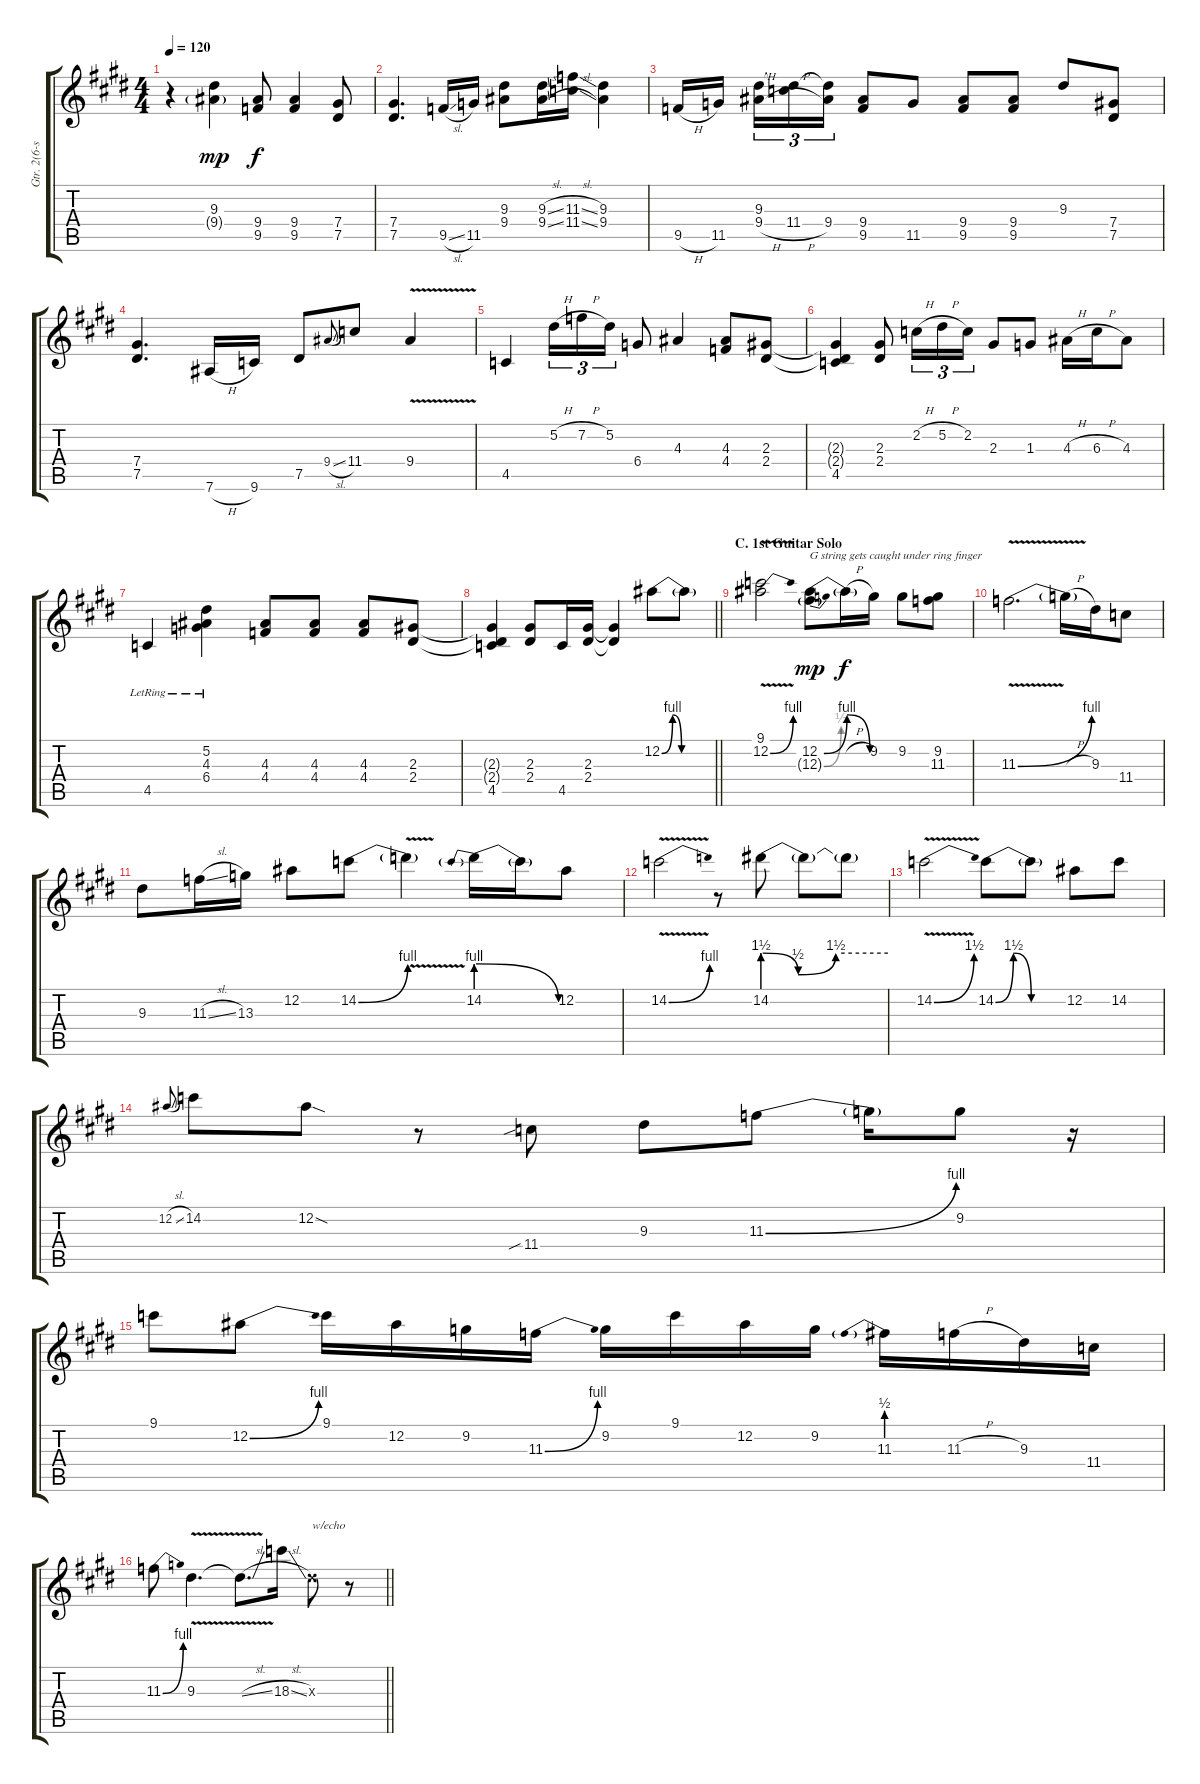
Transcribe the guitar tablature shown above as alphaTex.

\track ("Gtr. 2(6-string elc. w/dist.)" "Gtr. 2(6-s") {instrument distortionguitar}
\staff {score tabs}
\tuning (Eb4 Bb3 Gb3 Db3 Ab2 Eb2) {hide}
\ts (4 4)
\tempo 120
\clef g2
\ks e
r.4{dy f} (9.3 9.4{g}).4{dy mp} (9.4 9.5).8{dy f} (9.4 9.5).4 (7.4 7.5).8 |
(7.4 7.5).4{d} 9.5{sl}.16 11.5.16 (9.3 9.4).8 (9.3{sl} 9.4{sl}).16 (11.3{sl} 11.4{sl}).16 (9.3 9.4).4 |
9.5{h}.16 11.5.16{beam splitsecondary} (9.3 9.4{h}).16{tu (3 2)} (9.3{t} 11.4{h}).16{tu (3 2)} (9.3{t} 9.4).16{tu (3 2)} (9.4 9.5).8 11.5.8 (9.4 9.5).8 (9.4 9.5).8 9.3.8 (7.4 7.5).8 |
(7.4 7.5).4{d} 7.6{h}.16 9.6.16 7.5.8 9.4{sl}.8{gr onbeat} 11.4.8 9.4{v}.4 |
4.5.4 5.2{h}.16{tu (3 2)} 7.2{h}.16{tu (3 2)} 5.2.16{tu (3 2)} 6.4.8 4.3.4 (4.3 4.4).8 (2.3 2.4).8 |
(2.3{t} 2.4{t} 4.5).4 (2.3 2.4).8 2.2{h}.16{tu (3 2)} 5.2{h}.16{tu (3 2)} 2.2.16{tu (3 2)} 2.3.8 1.3.8 4.3{h}.16 6.3{h}.16 4.3.8 |
4.5{lr}.4 (5.2{lr} 4.3{lr} 6.4{lr}).4 (4.3 4.4).8 (4.3 4.4).8 (4.3 4.4).8 (2.3 2.4).8 |
\barLineRight lightlight
(2.3{t} 2.4{t} 4.5).4 (2.3 2.4).8 4.5.16 (2.3 2.4).16 (2.3{t} 2.4{t}).4 12.2{be (custom 0 0 12 4 22 0 30 0 60 0)}.8 12.2{t}.8 |
\section ("" "C. 1st Guitar Solo")
(9.1 12.2{be (bend 0 0 60 4) v}).2 (12.2{be (bendrelease 0 0 30 4 30 4 60 0)} 12.3{be (bend 0 0 60 2) g}).8{txt "G string gets caught under ring finger" dy mp} 12.2{h t}.16{dy f} 9.2.16 9.2.8 (9.2 11.3).8 |
11.3{be (bend 0 0 60 4) v}.2{d} 11.3{h t}.16 9.3.16 11.4.8 |
9.3.8 11.3{sl}.16 13.3.16 12.2.8 14.2{be (bend 0 0 60 4)}.8 14.2{v t}.4 14.2{be (prebendrelease 0 4 60 0)}.16 14.2{t}.16 12.2.8 |
14.2{be (bend 0 0 60 4) v}.2 r.8 14.2{be (custom 0 6 17 2 35 6 60 6)}.8 14.2{t}.8 14.2{t}.8 |
14.2{be (bend 0 0 60 6) v}.2 14.2{be (custom 0 0 15 6 30 0 60 0)}.8 14.2{t}.8 12.2.8 14.2.8 |
12.2{sl}.8{gr onbeat} 14.2.8 12.2{sod}.8 r.8 11.4{sib}.8 9.3.8 11.3{be (bend 0 0 60 4)}.8 11.3{t}.16 9.2.8 r.16 |
9.1.8 12.2{be (bend 0 0 60 4)}.8 9.1.16 12.2.16 9.2.16 11.3{be (bend 0 0 60 4)}.16 9.2.16 9.1.16 12.2.16 9.2.16 11.3{be (prebend 0 2 60 2)}.16 11.3{h}.16 9.3.16 11.4.16 |
\barLineRight lightlight
11.3{be (bend 0 0 60 4)}.8 9.3{v}.4{d instrument distortionguitar} 9.3{sl t}.8{d} 18.3{sl}.16 9.3{x}.8{txt "w/echo"} r.8
